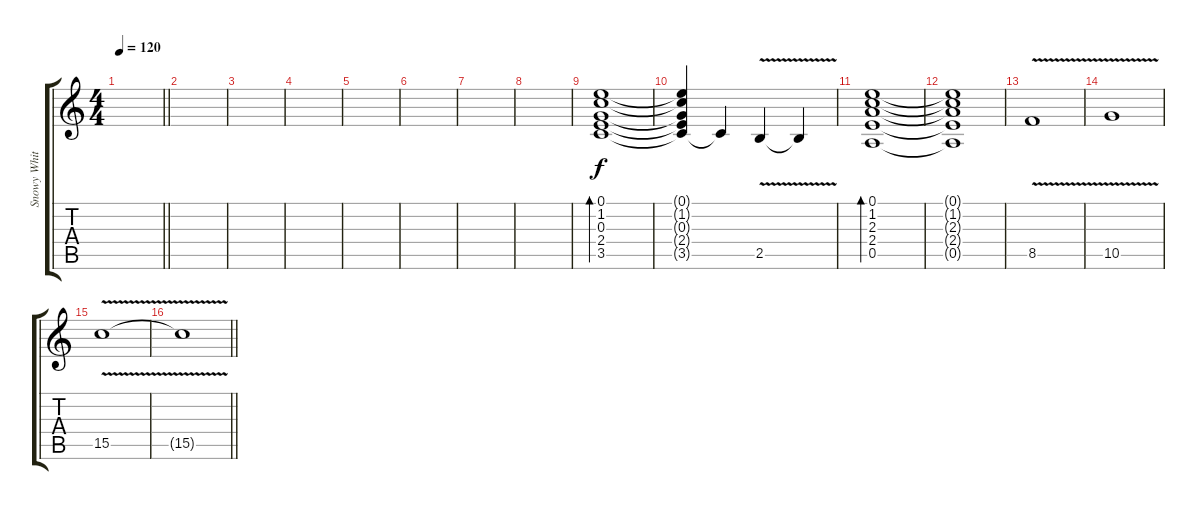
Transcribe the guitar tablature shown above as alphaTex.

\track ("Snowy White (Rhytm Guitar)" "Snowy Whit") {instrument electricguitarclean}
\staff {score tabs}
\tuning (E4 B3 G3 D3 A2 E2) {hide}
\ts (4 4)
\tempo 120
\clef g2
\barLineRight lightlight
\ks c
|
|
|
|
|
|
|
|
(0.1 1.2 0.3 2.4 3.5).1{bd 60} |
(0.1{t} 1.2{t} 0.3{t} 2.4{t} 3.5{t}).4 3.5{t}.4 2.5{v}.4 2.5{t}.4 |
(0.1 1.2 2.3 2.4 0.5).1{bd 60} |
(0.1{t} 1.2{t} 2.3{t} 2.4{t} 0.5{t}).1 |
8.5{v}.1 |
10.5{v}.1 |
15.5{v}.1 |
\barLineRight lightlight
15.5{t}.1
